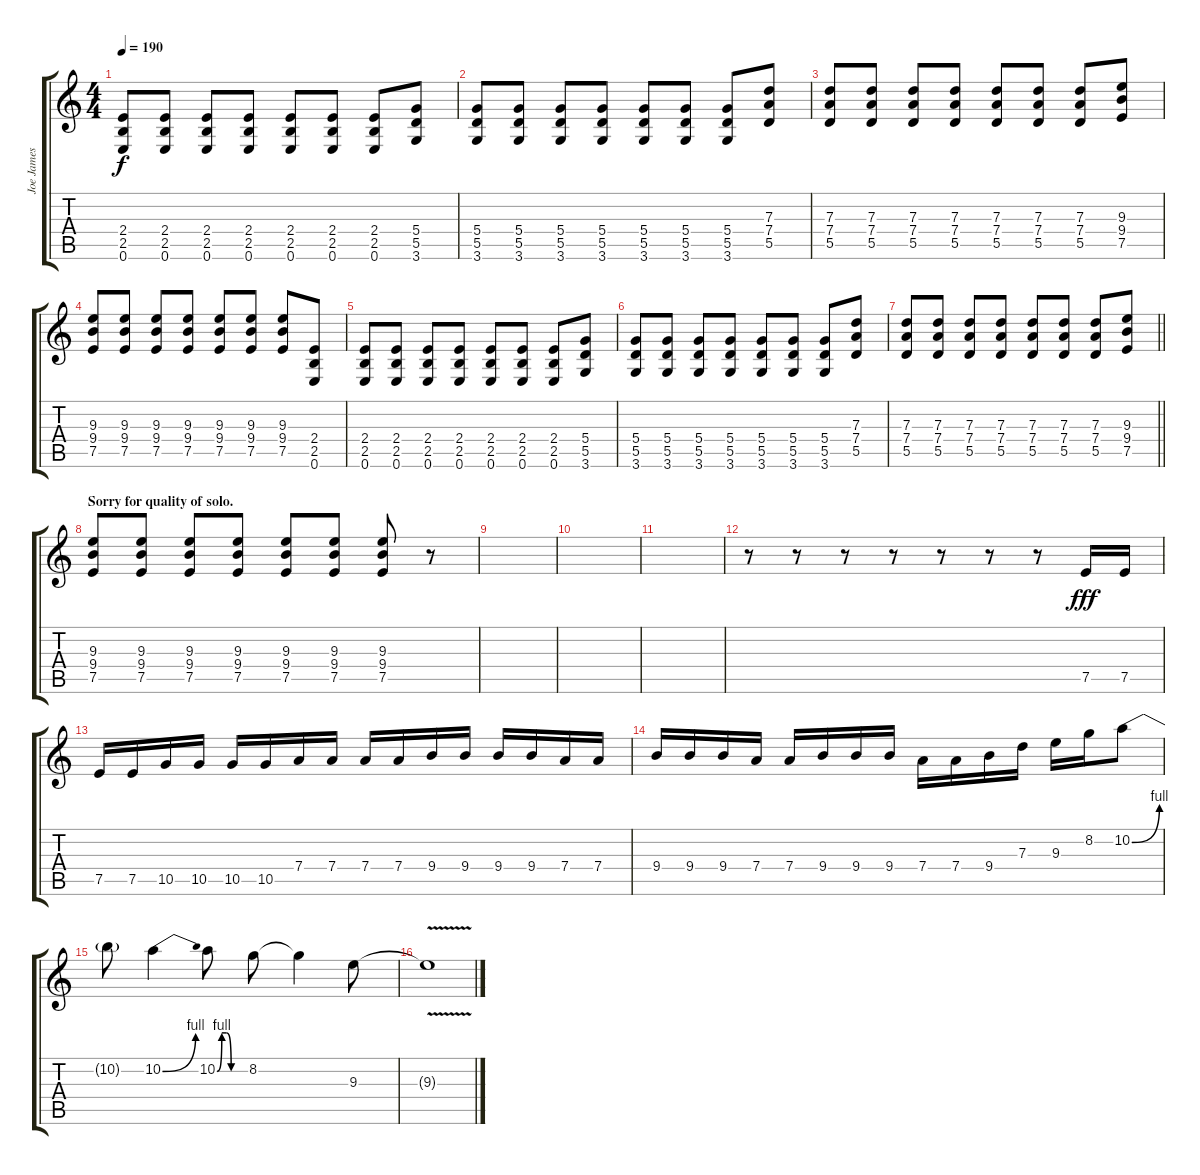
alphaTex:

\track ("Joe James" "Joe James") {instrument distortionguitar}
\staff {score tabs}
\tuning (E4 B3 G3 D3 A2 E2) {hide}
\ts (4 4)
\tempo 190
\clef g2
\ks c
(2.4 2.5 0.6).8{dy f} (2.4 2.5 0.6).8 (2.4 2.5 0.6).8 (2.4 2.5 0.6).8 (2.4 2.5 0.6).8 (2.4 2.5 0.6).8 (2.4 2.5 0.6).8 (5.4 5.5 3.6).8 |
(5.4 5.5 3.6).8 (5.4 5.5 3.6).8 (5.4 5.5 3.6).8 (5.4 5.5 3.6).8 (5.4 5.5 3.6).8 (5.4 5.5 3.6).8 (5.4 5.5 3.6).8 (7.3 7.4 5.5).8 |
(7.3 7.4 5.5).8 (7.3 7.4 5.5).8 (7.3 7.4 5.5).8 (7.3 7.4 5.5).8 (7.3 7.4 5.5).8 (7.3 7.4 5.5).8 (7.3 7.4 5.5).8 (9.3 9.4 7.5).8 |
(9.3 9.4 7.5).8 (9.3 9.4 7.5).8 (9.3 9.4 7.5).8 (9.3 9.4 7.5).8 (9.3 9.4 7.5).8 (9.3 9.4 7.5).8 (9.3 9.4 7.5).8 (2.4 2.5 0.6).8 |
(2.4 2.5 0.6).8 (2.4 2.5 0.6).8 (2.4 2.5 0.6).8 (2.4 2.5 0.6).8 (2.4 2.5 0.6).8 (2.4 2.5 0.6).8 (2.4 2.5 0.6).8 (5.4 5.5 3.6).8 |
(5.4 5.5 3.6).8 (5.4 5.5 3.6).8 (5.4 5.5 3.6).8 (5.4 5.5 3.6).8 (5.4 5.5 3.6).8 (5.4 5.5 3.6).8 (5.4 5.5 3.6).8 (7.3 7.4 5.5).8 |
\barLineRight lightlight
(7.3 7.4 5.5).8 (7.3 7.4 5.5).8 (7.3 7.4 5.5).8 (7.3 7.4 5.5).8 (7.3 7.4 5.5).8 (7.3 7.4 5.5).8 (7.3 7.4 5.5).8 (9.3 9.4 7.5).8 |
\section ("" "Sorry for quality of solo.")
(9.3 9.4 7.5).8 (9.3 9.4 7.5).8 (9.3 9.4 7.5).8 (9.3 9.4 7.5).8 (9.3 9.4 7.5).8 (9.3 9.4 7.5).8 (9.3 9.4 7.5).8 r.8 |
|
|
|
r.8 r.8 r.8 r.8 r.8 r.8 r.8 7.5.16{dy fff} 7.5.16 |
7.5.16 7.5.16 10.5.16 10.5.16 10.5.16 10.5.16 7.4.16 7.4.16 7.4.16 7.4.16 9.4.16 9.4.16 9.4.16 9.4.16 7.4.16 7.4.16 |
9.4.16 9.4.16 9.4.16 7.4.16 7.4.16 9.4.16 9.4.16 9.4.16 7.4.16 7.4.16 9.4.16 7.3.16 9.3.16 8.2.16 10.2{be (bend 0 0 60 4)}.8 |
10.2{t}.8 10.2{be (bend 0 0 60 4)}.4 10.2{be (custom 0 0 10 4 20 4 30 0 60 0)}.8 8.2.8 8.2{t}.4 9.3.8 |
9.3{v t}.1
